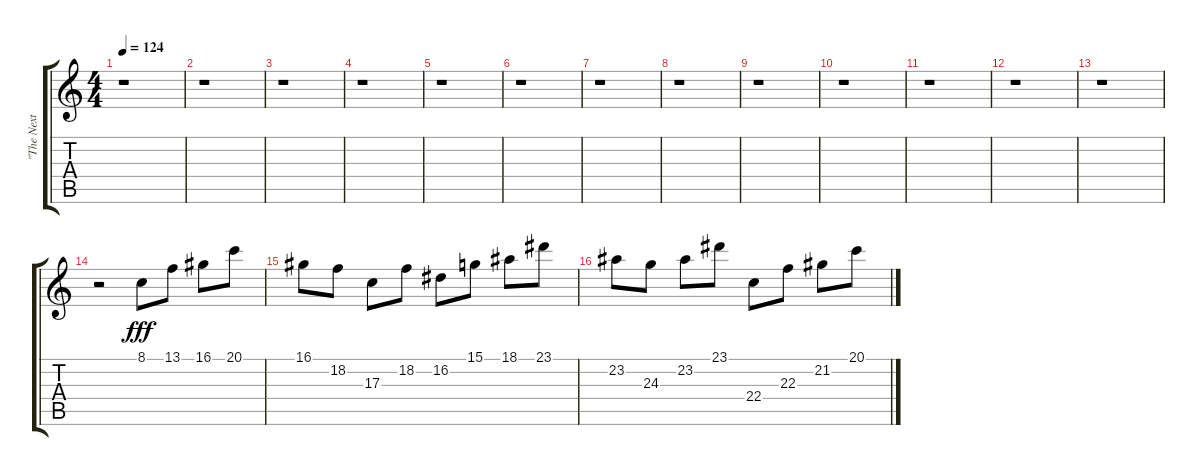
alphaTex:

\track ("\"The Next" "\"The Next") {instrument fx4atmosphere}
\staff {score tabs}
\tuning (E4 B3 G3 D3 A2 E2) {hide}
\ts (4 4)
\tempo 124
\clef g2
\ks c
r.1{dy fff} |
r.1 |
r.1 |
r.1 |
r.1 |
r.1 |
r.1 |
r.1 |
r.1 |
r.1 |
r.1 |
r.1 |
r.1 |
r.2 8.1.8{volume 2 balance 8 instrument rockorgan} 13.1.8 16.1.8 20.1.8{volume 3} |
16.1.8{volume 3} 18.2.8 17.3.8{volume 3} 18.2.8{volume 3} 16.2.8{volume 4} 15.1.8 18.1.8{volume 4} 23.1.8{volume 4} |
23.2.8{volume 4} 24.3.8 23.2.8{volume 4} 23.1.8{volume 5} 22.4.8{volume 5} 22.3.8 21.2.8{volume 5} 20.1.8{volume 6}
